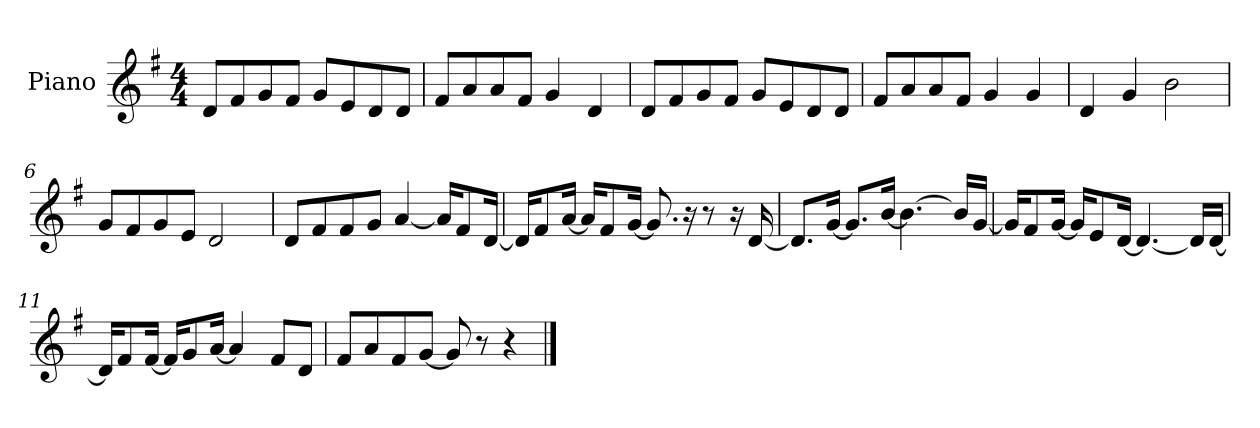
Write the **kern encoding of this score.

**kern
*part1
*staff1
*I"Piano
*I'P-no
*clefG2
*k[f#]
*M4/4
*MM90
=1
8d/L
8f#/
8g/
8f#/J
8g/L
8e/
8d/
8d/J
=2
8f#/L
8a/
8a/
8f#/J
4g/
4d/
=3
8d/L
8f#/
8g/
8f#/J
8g/L
8e/
8d/
8d/J
=4
8f#/L
8a/
8a/
8f#/J
4g/
4g/
=5
4d/
4g/
2b\
=6
8g/L
8f#/
8g/
8e/J
2d/
!!LO:LB:g=z
=7
8d/L
8f#/
8f#/
8g/J
[4a/
16a/KL]
8f#/
[16d/Jk
=8
16d/KL]
8f#/
[16a/Jk
16a/KL]
8f#/
[16g/Jk
8.g/]
16r
8r
16r
[16d/
=9
8.d/L]
[16g/Jk
8.g/L]
[16b/Jk
4.b\_
16b/LL]
[16g/JJ
=10
16g/KL]
8f#/
[16g/Jk
16g/KL]
8e/
[16d/Jk
4.d/_
16d/LL]
[16d/JJ
!!LO:LB:g=z
=11
16d/KL]
8f#/
[16f#/Jk
16f#/KL]
8g/
[16a/Jk
4a/]
8f#/L
8d/J
=12
8f#/L
8a/
8f#/
[8g/J
8g/]
8r
4r
==
*-
